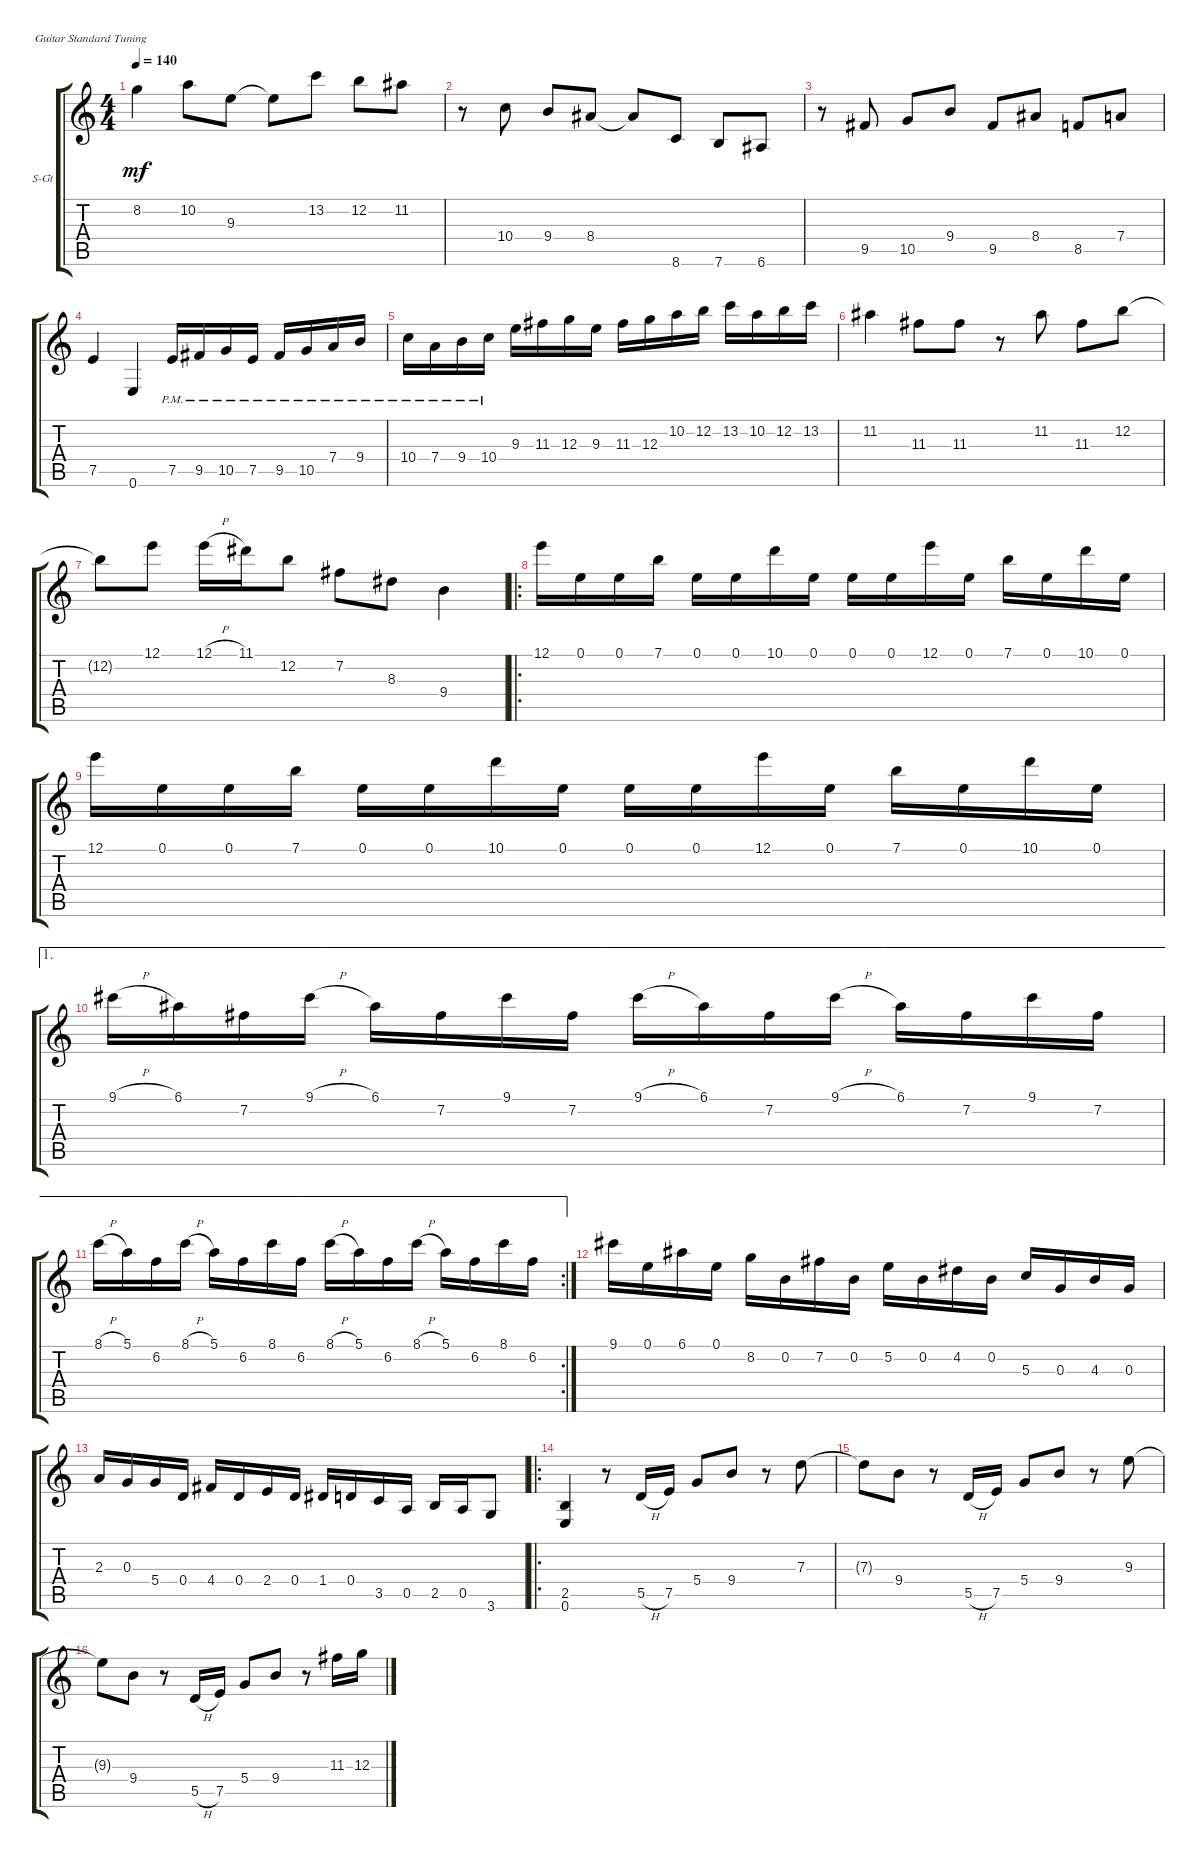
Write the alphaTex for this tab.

\defaultSystemsLayout 4
\bracketExtendMode groupsimilarinstruments
\firstSystemTrackNameOrientation horizontal
\otherSystemsTrackNameOrientation horizontal
\track ("Steel Guitar" "S-Gt") {instrument acousticguitarsteel}
\staff {score tabs}
\tuning (E4 B3 G3 D3 A2 E2)
\ts (4 4)
\tempo 140
\clef g2
\ks c
8.2.4{dy mf} 10.2.8 9.3.8 9.3{t}.8 13.2.8 12.2.8 11.2.8 |
r.8 10.4.8 9.4.8 8.4.8 8.4{t}.8 8.6.8 7.6.8 6.6.8 |
r.8 9.5.8 10.5.8 9.4.8 9.5.8 8.4.8 8.5.8 7.4.8 |
7.5.4 0.6.4 7.5{pm}.16 9.5{pm}.16 10.5{pm}.16 7.5{pm}.16 9.5{pm}.16 10.5{pm}.16 7.4{pm}.16 9.4{pm}.16 |
10.4{pm}.16 7.4{pm}.16 9.4{pm}.16 10.4{pm}.16 9.3.16 11.3.16 12.3.16 9.3.16 11.3.16 12.3.16 10.2.16 12.2.16 13.2.16 10.2.16 12.2.16 13.2.16 |
11.2.4 11.3.8 11.3.8 r.8 11.2.8 11.3.8 12.2.8 |
12.2{t}.8 12.1.8 12.1{h}.16 11.1.16 12.2.8 7.2.8 8.3.8 9.4.4 |
\ro
12.1.16 0.1.16 0.1.16 7.1.16 0.1.16 0.1.16 10.1.16 0.1.16 0.1.16 0.1.16 12.1.16 0.1.16 7.1.16 0.1.16 10.1.16 0.1.16 |
12.1.16 0.1.16 0.1.16 7.1.16 0.1.16 0.1.16 10.1.16 0.1.16 0.1.16 0.1.16 12.1.16 0.1.16 7.1.16 0.1.16 10.1.16 0.1.16 |
\ae 1
9.1{h}.16 6.1.16 7.2.16 9.1{h}.16 6.1.16 7.2.16 9.1.16 7.2.16 9.1{h}.16 6.1.16 7.2.16 9.1{h}.16 6.1.16 7.2.16 9.1.16 7.2.16 |
\ae 1
\rc 2
8.1{h}.16 5.1.16 6.2.16 8.1{h}.16 5.1.16 6.2.16 8.1.16 6.2.16 8.1{h}.16 5.1.16 6.2.16 8.1{h}.16 5.1.16 6.2.16 8.1.16 6.2.16 |
9.1.16 0.1.16 6.1.16 0.1.16 8.2.16 0.2.16 7.2.16 0.2.16 5.2.16 0.2.16 4.2.16 0.2.16 5.3.16 0.3.16 4.3.16 0.3.16 |
2.3.16 0.3.16 5.4.16 0.4.16 4.4.16 0.4.16 2.4.16 0.4.16 1.4.16 0.4.16 3.5.16 0.5.16 2.5.16 0.5.16 3.6.8 |
\ro
(0.6 2.5).4 r.8 5.5{h}.16 7.5.16 5.4.8 9.4.8 r.8 7.3.8 |
7.3{t}.8 9.4.8 r.8 5.5{h}.16 7.5.16 5.4.8 9.4.8 r.8 9.3.8 |
9.3{t}.8 9.4.8 r.8 5.5{h}.16 7.5.16 5.4.8 9.4.8 r.8 11.3.16 12.3.16
